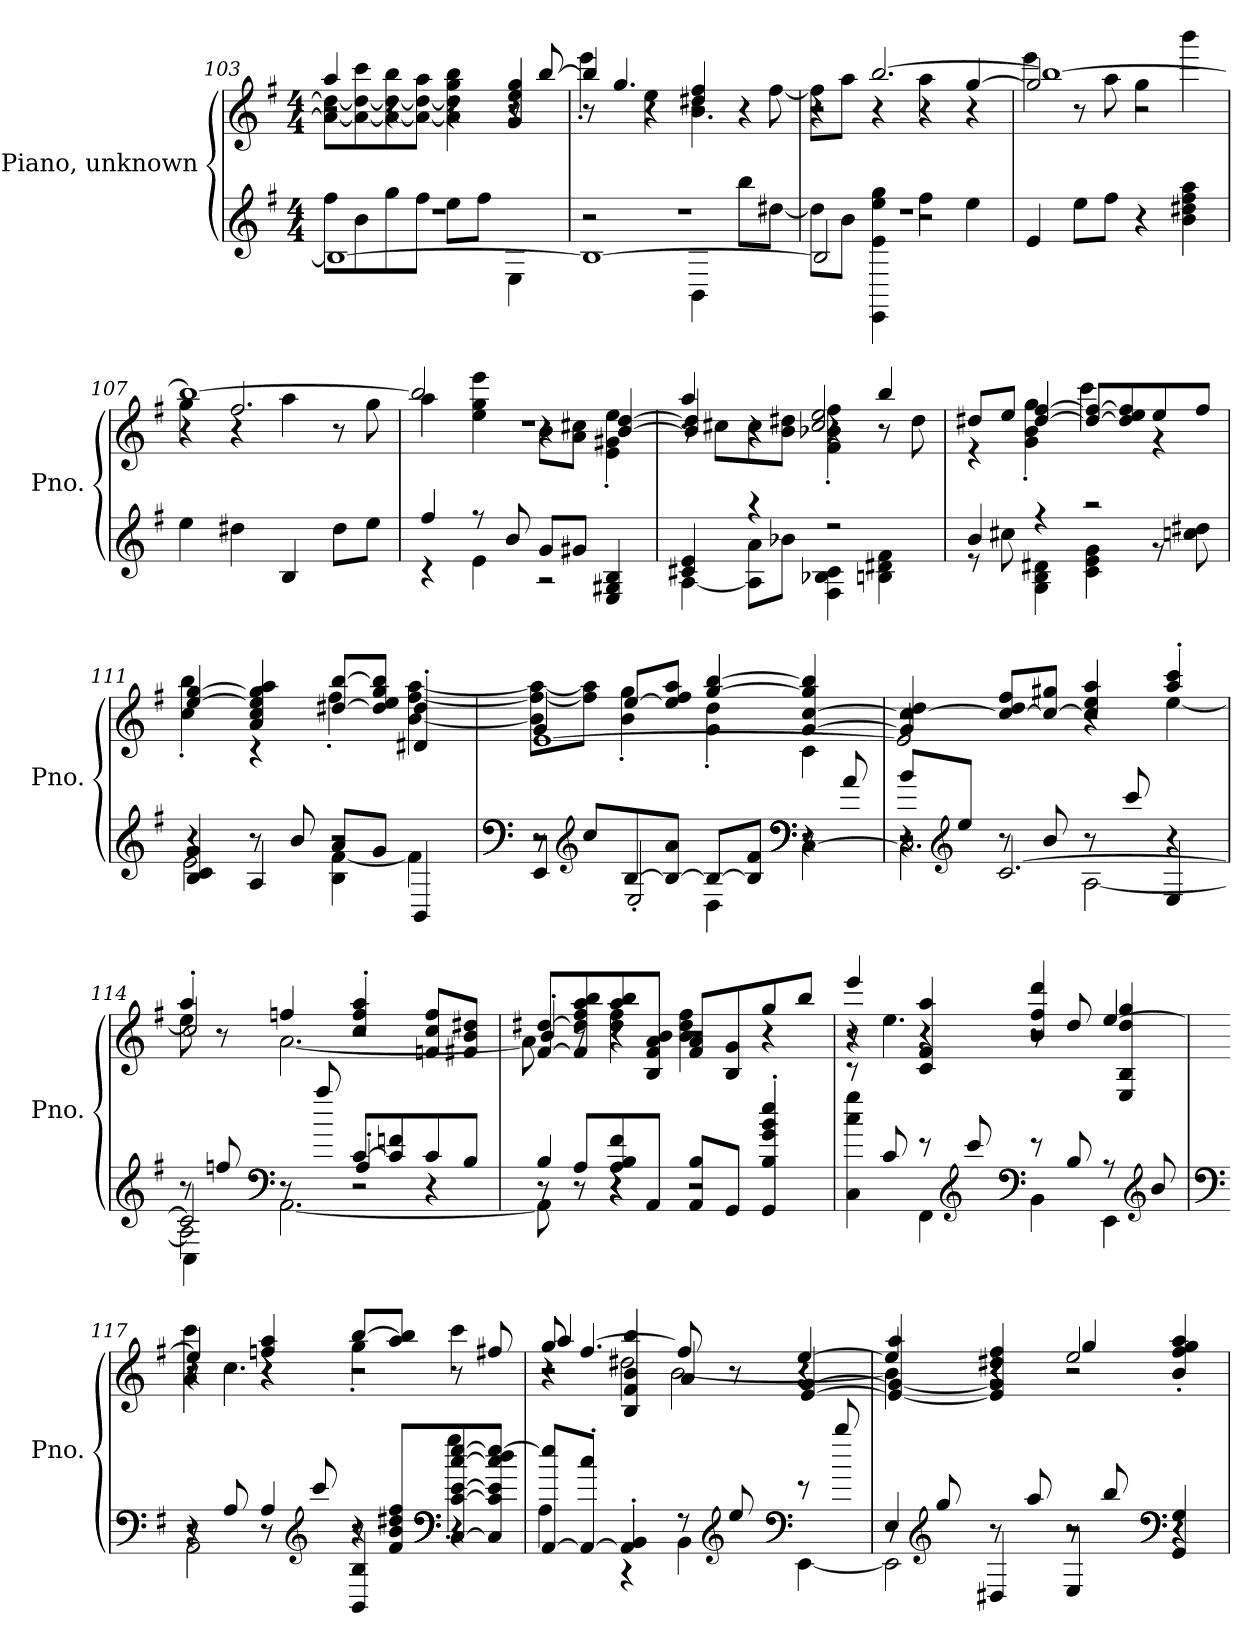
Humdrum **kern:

**kern	**kern
*part1	*part1
*staff2	*staff1
*I"Piano, unknown	*
*I'Pno.	*
*clefG2	*clefG2
*k[f#]	*k[f#]
*M4/4	*M4/4
=103	=103
*^	*^
*	*^	*	*^
1r	8ff#\L	1B_	2r	8a\_ 8dd#\_L	4aa/
.	8b\	.	.	8a\_ 8dd#\_ 8ccc\	.
.	8gg\	.	.	8a\_ 8dd#\_ 8bb\	4r
.	8ff#\J	.	.	8a\_ 8dd#\_ 8aa\J	.
.	8ee\L	.	4r	4a\] 4dd#\] 4gg\ 4bb\	4r
.	8ff#\J	.	.	.	.
.	4E\	.	8r	4r	4g/ 4ee/ 4gg/
.	.	.	[8bb/	.	.
=104	=104	=104	=104	=104	=104
1r	2r	1B_	4bb/]	4eee'\	8r
.	.	.	.	.	4.gg/
.	.	.	4r	4ee\	.
.	4BB\	.	2r	4.b\	4dd#X/ 4ff#/
.	8bb\L	.	.	.	4r
.	[8dd#X\J	.	.	[8ff#\	.
=105	=105	=105	=105	=105	=105
1r	8dd#\L]	2B/]	2r	8ff#\L]	4r
.	8b\J	.	.	8aa\J	.
.	4EE\ 4e\ 4ee\ 4gg\	.	.	4r	[2.bb/
.	4ff#\	2r	4r	4aa\	.
.	4ee\	.	[4gg/	4r	.
*v	*v	*v	*	*	*
!!LO:LB:g=z	!!	!!
=106	=106	=106	=106
4e/	2gg/]	4eee\	1bb_
8ee\L	.	8r	.
8ff#\J	.	8aa\	.
4r	2r	4gg\	.
4b\ 4dd#X\ 4ff#\ 4aa\	.	4bbb\	.
=107	=107	=107	=107
4ee\	4r	4gg\	1bb_
4dd#X\	2.ff#/	4r	.
4B/	.	4aa\	.
8dd#\L	.	8r	.
8ee\J	.	8gg\	.
=108	=108	=108	=108
*^	*	*	*
4ff#/	4r	1r	4aa\	2bb/]
8r	4e\	.	4ee\ 4gg\ 4eee\	.
8b/	.	.	.	.
8g/L	2r	.	8b\L	4r
8g#X/J	.	.	8a\ 8cc#X\J	.
4E/ 4G#X/ 4B/	.	.	4e\' 4g#X\' 4ee\'	[4b/ [4dd/
=109	=109	=109	=109	=109
4c#X/ 4e/	[4A\	4aa/	8r	4b/] 4dd/]
.	.	.	8cc#X\L	.
4r	8A\] 8a\L	4r	8cc#\	4r
.	8b-X\J	.	8b\ 8dd#X\J	.
2r	4F#\ 4B-X\ 4c#\	4r	4f#\' 4b-X\' 4ff#\'	2cc#/ 2ee/
.	4Bn\ 4d#X\ 4f#\	4bb/	8r	.
.	.	.	8dd#\	.
*	*	*	*v	*v
!!LO:LB:g=z
=110	=110	=110	=110
4b/	8r	8dd#X/L	4r
.	8cc#X\	8ee/J	.
4r	4G\ 4B\ 4d#X\	[4dd#/ [4ff#/	4g\' 4b\' 4gg\'
2r	4c\ 4e\ 4g\	8dd#/_ 8ff#/_L	4ccc\
.	.	8dd#/] 8ee/ 8ff#/]	.
.	8r	8ee/	4r
.	8ccn\ 8dd#X\	8ff#/J	.
=111	=111	=111	=111
*	*^	*	*
4B/ 4c/ 4g/	2e\	4r	[4ee/ [4gg/	4cc\' 4bb\'
8r	.	4A/	4a/ 4cc/ 4ee/] 4gg/] 4aa/	4r
8b/	.	.	.	.
8a/L	4B\ [4f#\	2r	[8dd#X/ [8bb/L	4ff#'\
8g/J	.	.	8dd#/] 8ee/ 8gg/ 8bb/]J	.
4BB/	4f#\]	.	4d#X/' 4dd#/'	[4b\ [4ff#\ [4aa\
*	*	*	*v	*v
=112	=112	=112	=112
*clefF4	*	*	*
*	*	*	*^
*	*	*	*	*^
8r	4EE/	2r	4g/	8b\] 8ff#\_ 8aa\_L	[1e
*clefG2	*	*	*	*	*
8cc/L	.	.	.	8ff#\] 8aa\]J	.
[8B/	2E'/	.	[8ee/L	4b\' 4gg\'	.
8B/_ 8a/J	.	.	8ee/] 8ff#/ 8aa/J	.	.
8B/L_	.	4D\	[4gg/ [4bb/	4g\' 4dd\'	.
8B/] 8f#/J	.	.	.	.	.
*clefF4	*	*	*	*	*
8r	4r	[4C\	[4g/ [4cc/ 4gg/] 4bb/]	4c\	.
8a/	.	.	.	.	.
!!LO:LB:g=z	!!	!!
=113	=113	=113	=113	=113	=113
*	*	*^	*	*	*
8b/L	2r	4r	2.C\]	4g/] 4cc/_ 4dd/	2r	2e/]
*clefG2	*	*	*	*	*	*
8ee/J	.	.	.	.	.	.
8r	.	[2.c/	.	8cc/_ 8dd/ 8ff#/L	.	.
8b/	.	.	.	8cc/_ 8gg#X/J	.	.
8r	[2A\	.	.	4cc/] 4ee/ 4aa/	4r	2r
8ccc/	.	.	.	.	.	.
4E/	.	.	4r	4aa/' 4ccc/'	[4ee\	.
=114	=114	=114	=114	=114	=114	=114
8r	2A\]	2c/]	4C\	4aa'/	8ee\]	2cc/
8ffn/	.	.	.	.	8r	.
*clefF4	*	*	*	*	*	*
8r	.	.	[2.AA\	4ffn/	[2.a\	.
8aa/	.	.	.	.	.	.
[8c/L	2r	4A'/	.	4cc/' 4ff/' 4aa/'	.	2r
8c/] 8fn/	.	.	.	.	.	.
8c/	.	4r	.	8fn/ 8cc/ 8ff/L	.	.
8B/J	.	.	.	8f#X/ 8b/ 8dd#X/J	.	.
*	*	*v	*v	*	*	*
=115	=115	=115	=115	=115	=115
8r	4B/	8AA\]	[8f#/ [8dd#X/L	8a\]	4b'/
8A/L	.	8r	8f#/] 8dd#/] 8ff#/ 8aa/ 8bb/	8r	.
8A/ 8B/ 8f#/	4r	4r	8aa/ 8bb/	4dd#\ 4ff#\	4r
8AA/J	.	.	8B/ 8f#/ 8a/ 8b/J	.	.
8AA/ 8B/L	2r	2r	8f#/ 8a/L	4b\ 4dd#\ 4ff#\	2r
8GG/J	.	.	8B/ 8g/	.	.
4GG/' 4B/' 4g/' 4b/' 4ee/'	.	.	8gg/	4r	.
.	.	.	8bb/J	.	.
*	*v	*v	*	*	*
!!LO:LB:g=z	!!	!!
=116	=116	=116	=116	=116
8r	4C\ 4cc\ 4gg\	4eee/	8r	4r
8c/	.	.	4.ee\	.
8r	4FF#\	4r	.	4c/ 4f#/ 4aa/
*clefG2	*	*	*	*
8ccc/	.	.	.	.
*clefF4	*	*	*	*
8r	4BB\	4b/ 4ff#/ 4ddd/	2r	8r
8B/	.	.	.	8dd/
8r	4EE\	[4ee/	.	4E/ 4B/ 4dd/ 4gg/
*clefG2	*	*	*	*
8b/	.	.	.	.
*v	*v	*	*	*
*	*v	*v	*v
=117	=117
*clefF4	*
*^	*^
*	*^	*	*^
*	*	*	*	*	*^
8r	2AA\	4r	4ee/]	4a\ 4ccc\	4r	8r
8A/	.	.	.	.	.	4.cc\
8r	.	4A/	4r	4r	4ffn/ 4aa/	.
*clefG2	*	*	*	*	*	*
8ccc/	.	.	.	.	.	.
8r	4r	4BB/ 4B/	2r	4gg'\	[8bb/L	2r
8f#/ 8b/ 8dd#X/ 8ff#/L	.	.	.	.	8aa/ 8bb/]J	.
*clefF4	*	*	*	*	*	*
[8C/ [8c/ [8e/ [8cc/ [8ee/	4gg'\	4r	.	4ccc\	8r	.
8C/] 8c/] 8e/] 8cc/] 8dd#/ 8ee/_J	.	.	.	.	8ff#X/	.
*	*v	*v	*	*	*	*
!!LO:LB:g=z	!!	!!	!!
=118	=118	=118	=118	=118	=118
[8AA/ 8ee/]L	4A\	8gg/	4r	4aa/	2r
8AA/_' 8cc/'J	.	[4.ff#/	.	.	.
4AA/]' 4BB/'	4r	.	2dd#X\	4B/ 4f#/ 4b/ 4bb/	.
8r	4BB\	8ff#/]	.	4a/	[2b\
*clefG2	*	*	*	*	*
8ee/	.	8r	.	.	.
*clefF4	*	*	*	*	*
8r	[4EE\	[4ee/	4r	[4e/ [4g/	.
8bb/	.	.	.	.	.
*	*	*	*	*v	*v
=119	=119	=119	=119	=119
*	*^	*	*	*
8r	2EE\]	4E/	4ee/]	4e/_ 4g/_ 4aa/	4b\]
*clefG2	*	*	*	*	*
8gg/	.	.	.	.	.
8r	.	4D#X/	4r	4e/] 4g/] 4dd#X/ 4ff#/	4r
8aa/	.	.	.	.	.
8r	2r	4E/	2ee/	4gg/	2r
8bb/	.	.	.	.	.
*clefF4	*	*	*	*	*
4GG/ 4G/	.	4r	.	4b/' 4ff#/' 4gg/' 4aa/'	.
*v	*v	*v	*	*	*
*	*v	*v	*v
=	=
*-	*-
